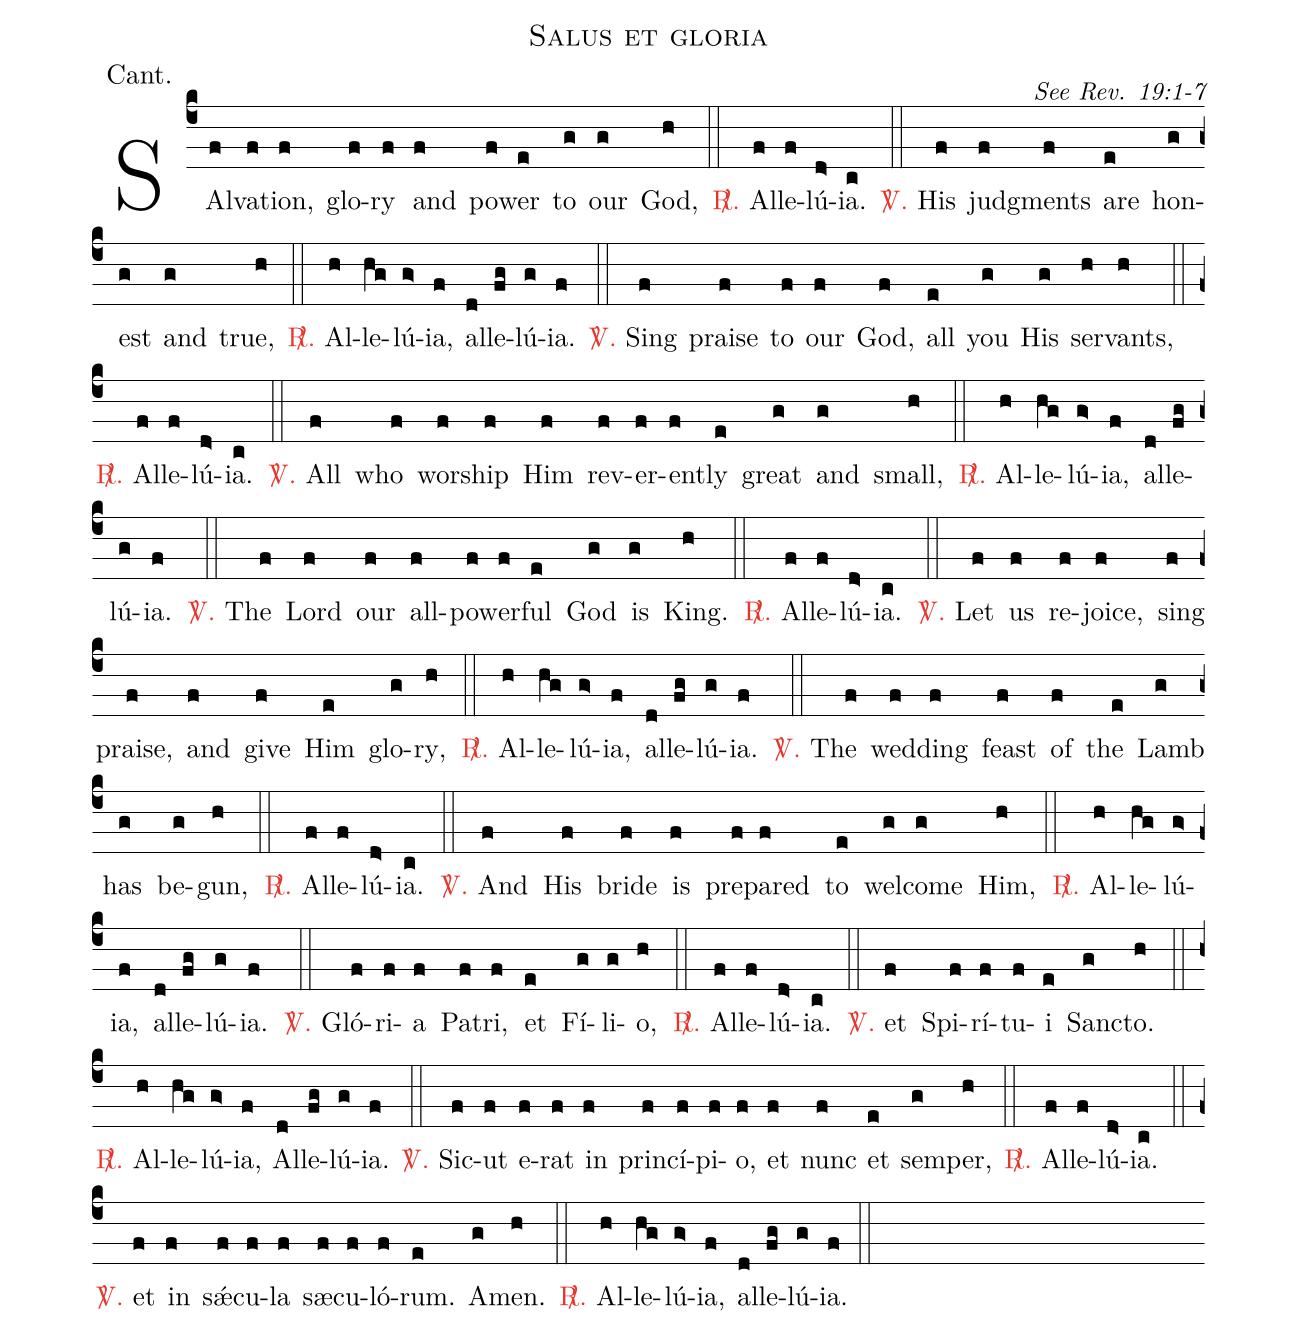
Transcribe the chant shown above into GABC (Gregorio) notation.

name:Salus et gloria;
office-part:Canticum;
annotation:Cant.;
commentary:See Rev. 19:1-7;
%%
(c4) SA(f)lva(f)tion,(f) glo(f)ry(f) and(f) po(f)wer(e) to(g) our(g) God,(h) (::)
<c><sp>R/</sp>.</c> Al(f)le(f)lú(d>)ia.(c) (::)
<c><sp>V/</sp>.</c> His(f) judg(f)ments(f) are(e) hon(g)est(g) and(g) true,(h) (::)
<c><sp>R/</sp>.</c> Al(h)le(hg)lú(g>)ia,(f) al(d)le(fg)lú(g)ia.(f) (::)
<c><sp>V/</sp>.</c> Sing(f) praise(f) to(f) our(f) God,(f) all(e) you(g) His(g) ser(h)vants,(h) (::)
<c><sp>R/</sp>.</c> Al(f)le(f)lú(d>)ia.(c) (::)
<c><sp>V/</sp>.</c> All(f) who(f) wor(f)ship(f) Him(f) rev(f)er(f)ent(f)ly(e) great(g) and(g) small,(h) (::)
<c><sp>R/</sp>.</c> Al(h)le(hg)lú(g>)ia,(f) al(d)le(fg)lú(g)ia.(f) (::)
<c><sp>V/</sp>.</c> The(f) Lord(f) our(f) all-(f)pow(f)er(f)ful(e) God(g) is(g) King.(h) (::)
<c><sp>R/</sp>.</c> Al(f)le(f)lú(d>)ia.(c) (::)
<c><sp>V/</sp>.</c> Let(f) us(f) re(f)joice,(f) sing(f) praise,(f) and(f) give(f) Him(e) glo(g)ry,(h) (::)
<c><sp>R/</sp>.</c> Al(h)le(hg)lú(g>)ia,(f) al(d)le(fg)lú(g)ia.(f) (::)
<c><sp>V/</sp>.</c> The(f) wed(f)ding(f) feast(f) of(f) the(e) Lamb(g) has(g) be(g)gun,(h) (::)
<c><sp>R/</sp>.</c> Al(f)le(f)lú(d>)ia.(c) (::)
<c><sp>V/</sp>.</c> And(f) His(f) bride(f) is(f) pre(f)pared(f) to(e) wel(g)come(g) Him,(h) (::)
<c><sp>R/</sp>.</c> Al(h)le(hg)lú(g>)ia,(f) al(d)le(fg)lú(g)ia.(f) (::)
<c><sp>V/</sp>.</c> Gló(f)ri(f)a(f) Pa(f)tri,(f) et(e) Fí(g)li(g)o,(h) (::)
<c><sp>R/</sp>.</c> Al(f)le(f)lú(d>)ia.(c) (::)
<c><sp>V/</sp>.</c> et(f) Spi(f)rí(f)tu(f)i(e) Sanc(g)to.(h) (::)
<c><sp>R/</sp>.</c> Al(h)le(hg)lú(g>)ia,(f) Al(d)le(fg)lú(g)ia.(f) (::)
<c><sp>V/</sp>.</c> Sic(f)ut(f) e(f)rat(f) in(f) prin(f)cí(f)pi(f)o,(f) et(f) nunc(f) et(e) sem(g)per,(h) (::)
<c><sp>R/</sp>.</c> Al(f)le(f)lú(d>)ia.(c) (::)
<c><sp>V/</sp>.</c> et(f) in(f) sǽ(f)cu(f)la(f) sæ(f)cu(f)ló(f)rum.(e) A(g)men.(h) (::)
<c><sp>R/</sp>.</c> Al(h)le(hg)lú(g>)ia,(f) al(d)le(fg)lú(g)ia.(f) (::)
